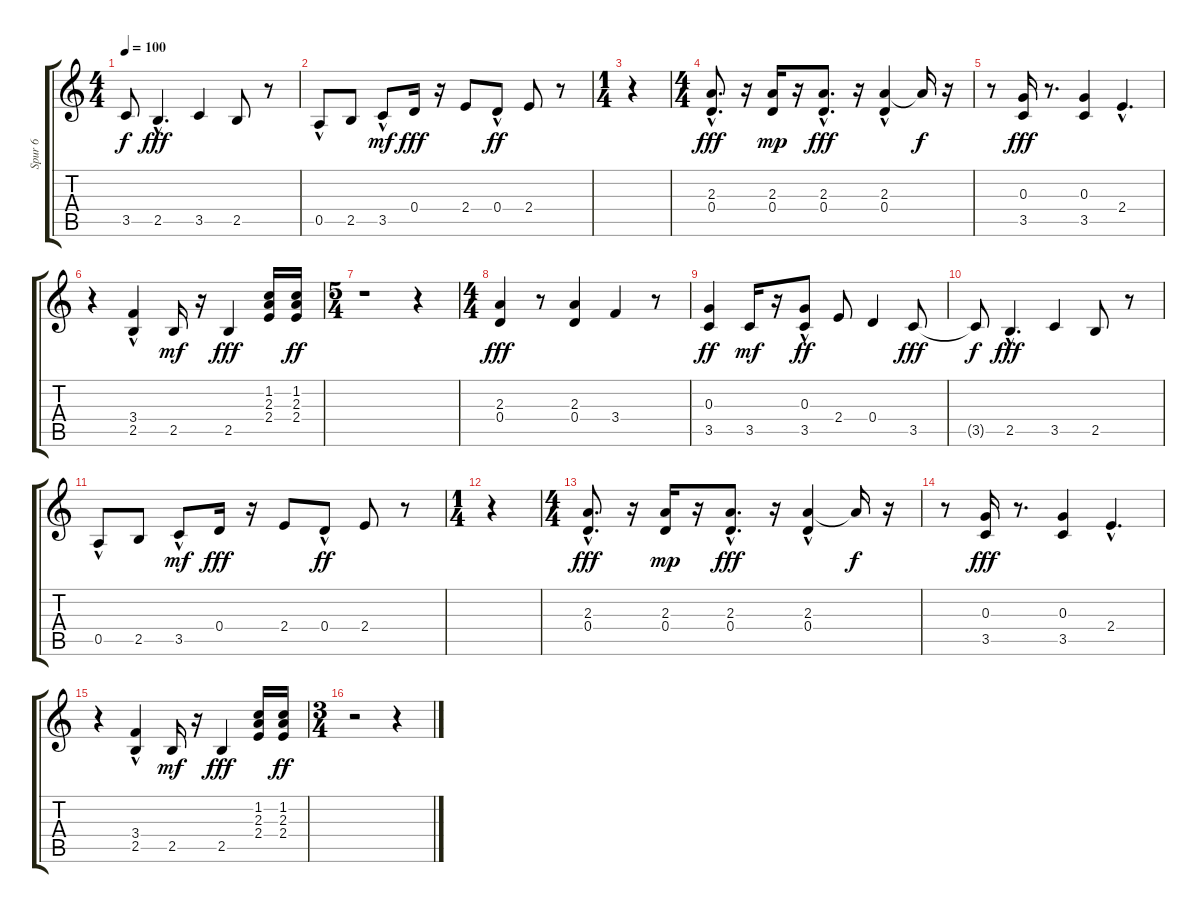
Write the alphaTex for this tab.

\track ("Spur 6" "Spur 6") {instrument electricguitarclean}
\staff {score tabs}
\tuning (E4 B3 G3 D3 A2 E2) {hide}
\ts (4 4)
\tempo 100
\clef g2
\ks c
3.5{t}.8{dy f} 2.5{hac}.4{d dy fff} 3.5.4 2.5.8 r.8 |
0.5{hac}.8 2.5.8 3.5{hac}.8{dy mf} 0.4.16{dy fff} r.16 2.4.8 0.4{hac}.8{dy ff} 2.4.8 r.8 |
\ts (1 4)
r.4 |
\ts (4 4)
(2.3{hac} 0.4{hac}).8{d dy fff} r.16 (2.3 0.4).16{dy mp} r.16 (2.3{hac} 0.4{hac}).8{d dy fff} r.16 (2.3 0.4{hac}).4 2.3{t}.16{dy f} r.16 |
r.8 (0.3 3.5).16{dy fff} r.8{d} (0.3 3.5).4 2.4{hac}.4{d} |
r.4 (3.4 2.5{hac}).4 2.5.16{dy mf} r.16 2.5.4{dy fff} (1.2 2.3 2.4).16 (1.2 2.3 2.4).16{dy ff} |
\ts (5 4)
r.1 r.4 |
\ts (4 4)
(2.3 0.4).4{dy fff} r.8 (2.3 0.4).4 3.4.4 r.8 |
(0.3 3.5).4{dy ff} 3.5.16{dy mf} r.16 (0.3{hac} 3.5).8{dy ff} 2.4.8 0.4.4 3.5.8{dy fff} |
3.5{t}.8{dy f} 2.5{hac}.4{d dy fff} 3.5.4 2.5.8 r.8 |
0.5{hac}.8 2.5.8 3.5{hac}.8{dy mf} 0.4.16{dy fff} r.16 2.4.8 0.4{hac}.8{dy ff} 2.4.8 r.8 |
\ts (1 4)
r.4 |
\ts (4 4)
(2.3{hac} 0.4{hac}).8{d dy fff} r.16 (2.3 0.4).16{dy mp} r.16 (2.3{hac} 0.4{hac}).8{d dy fff} r.16 (2.3 0.4{hac}).4 2.3{t}.16{dy f} r.16 |
r.8 (0.3 3.5).16{dy fff} r.8{d} (0.3 3.5).4 2.4{hac}.4{d} |
r.4 (3.4 2.5{hac}).4 2.5.16{dy mf} r.16 2.5.4{dy fff} (1.2 2.3 2.4).16 (1.2 2.3 2.4).16{dy ff} |
\ts (3 4)
r.2 r.4
